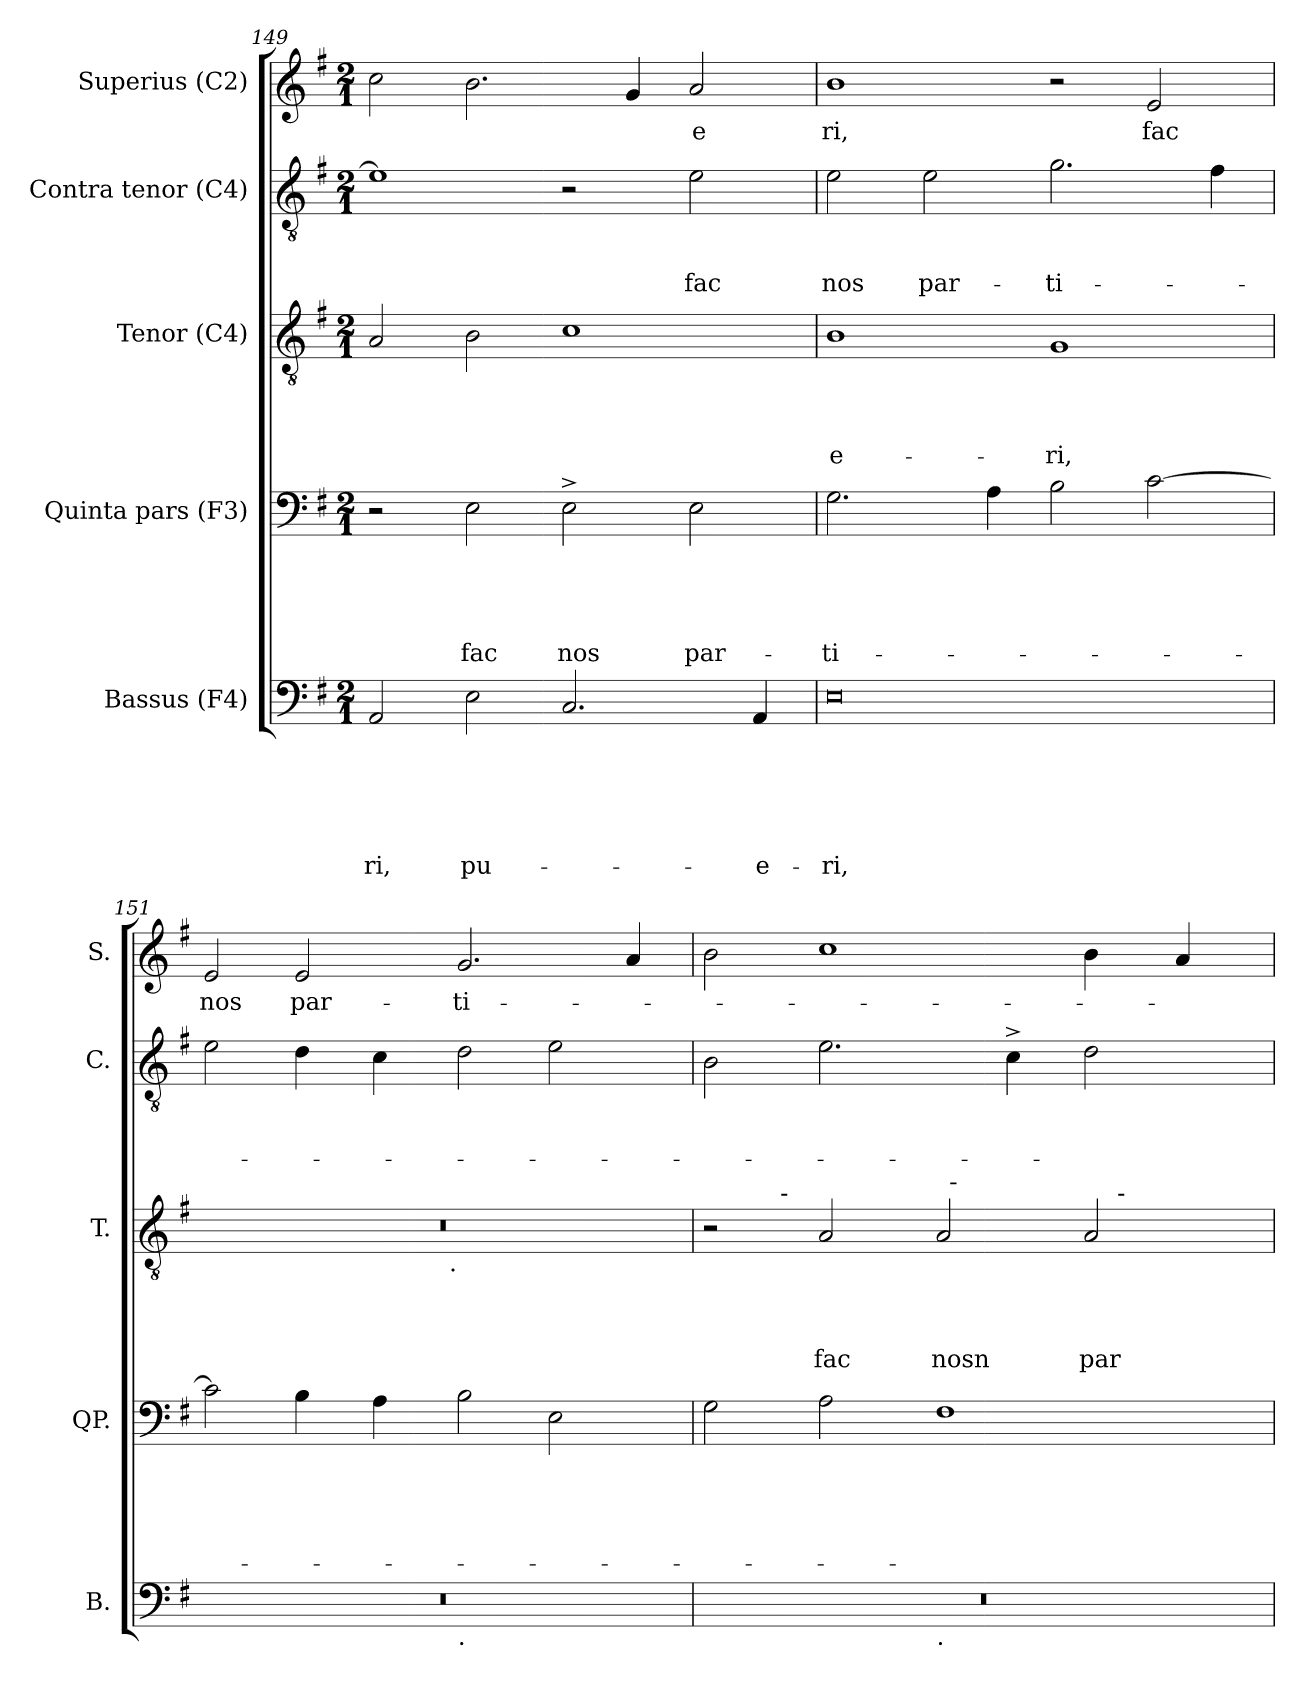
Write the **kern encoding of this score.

**kern	**text	**text	**text	**text	**text	**text	**kern	**text	**text	**text	**text	**text	**kern	**text	**text	**text	**text	**kern	**text	**text	**text	**kern	**text
*part5	*part5	*part5	*part5	*part5	*part5	*part5	*part4	*part4	*part4	*part4	*part4	*part4	*part3	*part3	*part3	*part3	*part3	*part2	*part2	*part2	*part2	*part1	*part1
*staff5	*staff5	*staff5	*staff5	*staff5	*staff5	*staff5	*staff4	*staff4	*staff4	*staff4	*staff4	*staff4	*staff3	*staff3	*staff3	*staff3	*staff3	*staff2	*staff2	*staff2	*staff2	*staff1	*staff1
*I"Bassus (F4)	*	*	*	*	*	*	*I"Quinta pars (F3)	*	*	*	*	*	*I"Tenor (C4)	*	*	*	*	*I"Contra tenor (C4)	*	*	*	*I"Superius (C2)	*
*I'B.	*	*	*	*	*	*	*I'QP.	*	*	*	*	*	*I'T.	*	*	*	*	*I'C.	*	*	*	*I'S.	*
*clefF4	*	*	*	*	*	*	*clefF4	*	*	*	*	*	*clefGv2	*	*	*	*	*clefGv2	*	*	*	*clefG2	*
*k[f#]	*	*	*	*	*	*	*k[f#]	*	*	*	*	*	*k[f#]	*	*	*	*	*k[f#]	*	*	*	*k[f#]	*
*G:	*	*	*	*	*	*	*G:	*	*	*	*	*	*G:	*	*	*	*	*G:	*	*	*	*G:	*
*M2/1	*	*	*	*	*	*	*M2/1	*	*	*	*	*	*M2/1	*	*	*	*	*M2/1	*	*	*	*M2/1	*
=149	=149	=149	=149	=149	=149	=149	=149	=149	=149	=149	=149	=149	=149	=149	=149	=149	=149	=149	=149	=149	=149	=149	=149
!	!	!	!	!	!	!LO:LY:b	!	!	!	!	!	!	!	!	!	!	!	!	!	!	!	!	!
2AA/	.	.	.	.	.	-ri,	2r	.	.	.	.	.	2A/	.	.	.	.	1e]	.	.	.	2cc\	.
!	!	!	!	!	!	!LO:LY:b	!	!	!	!	!	!LO:LY:b	!	!	!	!	!	!	!	!	!	!	!
2E\	.	.	.	.	.	pu-	2E\	.	.	.	.	fac	2B\	.	.	.	.	.	.	.	.	2.b\	.
!	!	!	!	!	!	!	!	!	!	!	!	!LO:LY:b	!	!	!	!	!	!	!	!	!	!	!
2.C/	.	.	.	.	.	.	2E^>\	.	.	.	.	nos	1c	.	.	.	.	2r	.	.	.	.	.
.	.	.	.	.	.	.	.	.	.	.	.	.	.	.	.	.	.	.	.	.	.	4g/	.
!	!	!	!	!	!	!	!	!	!	!	!	!LO:LY:b	!	!	!	!	!	!	!	!	!LO:LY:b	!	!LO:LY:b
.	.	.	.	.	.	.	2E\	.	.	.	.	par-	.	.	.	.	.	2e\	.	.	fac	2a/	e
!	!	!	!	!	!	!LO:LY:b	!	!	!	!	!	!	!	!	!	!	!	!	!	!	!	!	!
4AA/	.	.	.	.	.	-e-	.	.	.	.	.	.	.	.	.	.	.	.	.	.	.	.	.
=150	=150	=150	=150	=150	=150	=150	=150	=150	=150	=150	=150	=150	=150	=150	=150	=150	=150	=150	=150	=150	=150	=150	=150
!	!	!	!	!	!	!LO:LY:b	!	!	!	!	!	!LO:LY:b	!	!	!	!	!LO:LY:b:rj	!	!	!	!LO:LY:b	!	!LO:LY:b
0E	.	.	.	.	.	-ri,	2.G\	.	.	.	.	-ti-	1B	.	.	.	-e-	2e\	.	.	nos	1b	ri,
!	!	!	!	!	!	!	!	!	!	!	!	!	!	!	!	!	!	!	!	!	!LO:LY:b	!	!
.	.	.	.	.	.	.	.	.	.	.	.	.	.	.	.	.	.	2e\	.	.	par-	.	.
.	.	.	.	.	.	.	4A\	.	.	.	.	.	.	.	.	.	.	.	.	.	.	.	.
!	!	!	!	!	!	!	!	!	!	!	!	!	!	!	!	!	!LO:LY:b	!	!	!	!LO:LY:b	!	!
.	.	.	.	.	.	.	2B\	.	.	.	.	.	1G	.	.	.	-ri,	2.g\	.	.	-ti-	2r	.
!	!	!	!	!	!	!	!	!	!	!	!	!	!	!	!	!	!	!	!	!	!	!	!LO:LY:b
.	.	.	.	.	.	.	[>2c\	.	.	.	.	.	.	.	.	.	.	.	.	.	.	2e/	fac
.	.	.	.	.	.	.	.	.	.	.	.	.	.	.	.	.	.	4f#\	.	.	.	.	.
=151	=151	=151	=151	=151	=151	=151	=151	=151	=151	=151	=151	=151	=151	=151	=151	=151	=151	=151	=151	=151	=151	=151	=151
!	!	!	!	!	!	!	!	!	!	!	!	!	!	!	!	!	!	!	!	!	!	!	!LO:LY:b
*^	*	*	*	*	*	*	*	*	*	*	*	*	*^	*	*	*	*	*	*	*	*	*	*
0r	1ryy	.	.	.	.	.	.	2c\]	.	.	.	.	.	0r	3%2ryy	.	.	.	.	2e\	.	.	.	2e/	nos
!	!	!	!	!	!	!	!	!	!	!	!	!	!	!	!	!	!	!	!	!	!	!	!	!	!LO:LY:b
.	.	.	.	.	.	.	.	4B\	.	.	.	.	.	.	.	.	.	.	.	4d\	.	.	.	2e/	par-
.	.	.	.	.	.	.	.	.	.	.	.	.	.	.	6ryy	.	.	.	.	.	.	.	.	.	.
.	.	.	.	.	.	.	.	4A\	.	.	.	.	.	.	.	.	.	.	.	4c\	.	.	.	.	.
.	.	.	.	.	.	.	.	.	.	.	.	.	.	.	12...ryy	.	.	.	.	.	.	.	.	.	.
!	!	!	!	!	!	!	!	!	!	!	!	!	!	!	!LO:TX:b:t=.	!	!	!	!	!	!	!	!	!	!
.	.	.	.	.	.	.	.	.	.	.	.	.	.	.	3%2ryy	.	.	.	.	.	.	.	.	.	.
!	!LO:TX:b:t=.	!	!	!	!	!	!	!	!	!	!	!	!	!	!	!	!	!	!	!	!	!	!	!	!
!	!	!	!	!	!	!	!	!	!	!	!	!	!	!	!	!	!	!	!	!	!	!	!	!	!LO:LY:b
.	1ryy	.	.	.	.	.	.	2B\	.	.	.	.	.	.	.	.	.	.	.	2d\	.	.	.	2.g/	-ti-
.	.	.	.	.	.	.	.	2E\	.	.	.	.	.	.	.	.	.	.	.	2e\	.	.	.	.	.
.	.	.	.	.	.	.	.	.	.	.	.	.	.	.	3ryy	.	.	.	.	.	.	.	.	.	.
.	.	.	.	.	.	.	.	.	.	.	.	.	.	.	.	.	.	.	.	.	.	.	.	4a</	.
.	.	.	.	.	.	.	.	.	.	.	.	.	.	.	96ryy	.	.	.	.	.	.	.	.	.	.
!!LO:LB:g=z
=152	=152	=152	=152	=152	=152	=152	=152	=152	=152	=152	=152	=152	=152	=152	=152	=152	=152	=152	=152	=152	=152	=152	=152	=152	=152
*	*	*	*	*	*	*	*	*	*	*	*	*	*	*^	*^	*	*	*	*	*	*	*	*	*	*
0r	1ryy	.	.	.	.	.	.	2G\	.	.	.	.	.	2r	4.ryy	3%2ryy	1ryy	.	.	.	.	2B\	.	.	.	2b\	.
!	!	!	!	!	!	!	!	!	!	!	!	!	!	!	!LO:TX:a:t=-	!	!	!	!	!	!	!	!	!	!	!	!
.	.	.	.	.	.	.	.	.	.	.	.	.	.	.	1ryy	.	.	.	.	.	.	.	.	.	.	.	.
!	!	!	!	!	!	!	!	!	!	!	!	!	!	!	!	!	!	!	!	!	!LO:LY:b	!	!	!	!	!	!
.	.	.	.	.	.	.	.	2A\	.	.	.	.	.	2A/	.	.	.	.	.	.	fac	2.e\	.	.	.	1cc	.
.	.	.	.	.	.	.	.	.	.	.	.	.	.	.	.	3ryy	.	.	.	.	.	.	.	.	.	.	.
!	!LO:TX:b:t=.	!	!	!	!	!	!	!	!	!	!	!	!	!	!	!	!	!	!	!	!	!	!	!	!	!	!
!	!	!	!	!	!	!	!	!	!	!	!	!	!	!	!	!	!	!	!	!	!LO:LY:b	!	!	!	!	!	!
.	1ryy	.	.	.	.	.	.	1F#	.	.	.	.	.	2A/	.	48ryy	2ryy	.	.	.	nosn	.	.	.	.	.	.
!	!	!	!	!	!	!	!	!	!	!	!	!	!	!	!	!LO:TX:a:t=-	!	!	!	!	!	!	!	!	!	!	!
.	.	.	.	.	.	.	.	.	.	.	.	.	.	.	.	3%2ryy	.	.	.	.	.	.	.	.	.	.	.
.	.	.	.	.	.	.	.	.	.	.	.	.	.	.	.	.	.	.	.	.	.	4c^>\	.	.	.	.	.
.	.	.	.	.	.	.	.	.	.	.	.	.	.	.	2ryy	.	.	.	.	.	.	.	.	.	.	.	.
!	!	!	!	!	!	!	!	!	!	!	!	!	!	!	!	!	!	!	!	!	!LO:LY:b	!	!	!	!	!	!
.	.	.	.	.	.	.	.	.	.	.	.	.	.	2A/	.	.	16.ryy	.	.	.	par-	2d\	.	.	.	4b\	.
!	!	!	!	!	!	!	!	!	!	!	!	!	!	!	!	!	!LO:TX:a:t=-	!	!	!	!	!	!	!	!	!	!
.	.	.	.	.	.	.	.	.	.	.	.	.	.	.	.	.	4ryy	.	.	.	.	.	.	.	.	.	.
.	.	.	.	.	.	.	.	.	.	.	.	.	.	.	.	6...ryy	.	.	.	.	.	.	.	.	.	.	.
.	.	.	.	.	.	.	.	.	.	.	.	.	.	.	.	.	.	.	.	.	.	.	.	.	.	4a/	.
.	.	.	.	.	.	.	.	.	.	.	.	.	.	.	.	.	8ryy	.	.	.	.	.	.	.	.	.	.
.	.	.	.	.	.	.	.	.	.	.	.	.	.	.	8ryy	.	.	.	.	.	.	.	.	.	.	.	.
.	.	.	.	.	.	.	.	.	.	.	.	.	.	.	.	.	32ryy	.	.	.	.	.	.	.	.	.	.
*v	*v	*	*	*	*	*	*	*	*	*	*	*	*	*v	*v	*v	*v	*	*	*	*	*	*	*	*	*	*
=	=	=	=	=	=	=	=	=	=	=	=	=	=	=	=	=	=	=	=	=	=	=	=
*-	*-	*-	*-	*-	*-	*-	*-	*-	*-	*-	*-	*-	*-	*-	*-	*-	*-	*-	*-	*-	*-	*-	*-
